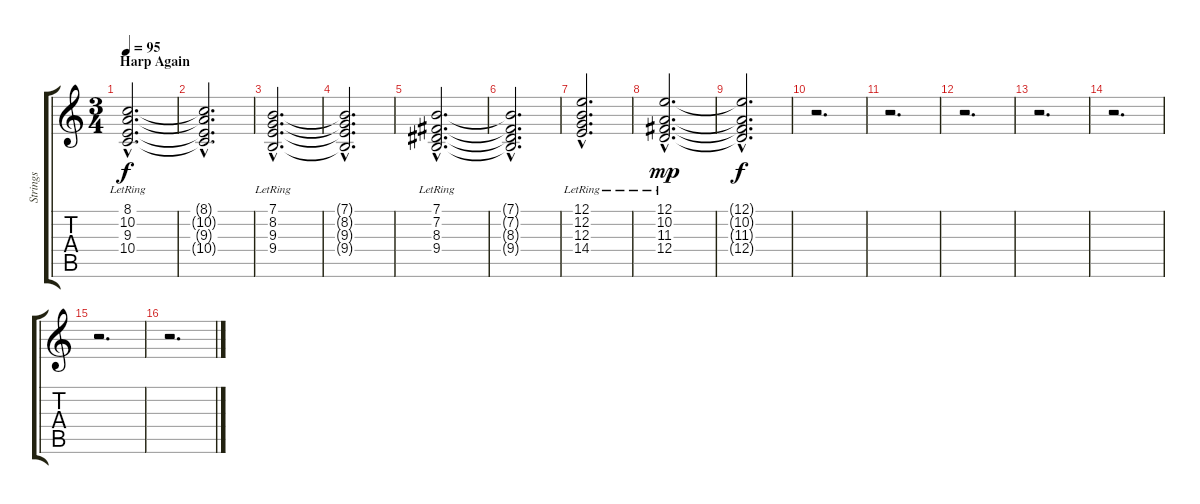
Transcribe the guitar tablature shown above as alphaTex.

\track ("Strings" "Strings") {instrument stringensemble2}
\staff {score tabs}
\tuning (E4 B3 G3 D3 A2 E2) {hide}
\ts (3 4)
\section ("" "Harp Again")
\tempo 95
\clef g2
\ks c
(8.1{hac} 10.2{hac} 9.3{hac} 10.4{hac lr}).2{d dy f} |
(8.1{hac t} 10.2{hac t} 9.3{hac t} 10.4{hac t}).2{d} |
(7.1{hac} 8.2{hac} 9.3{hac} 9.4{hac lr}).2{d} |
(7.1{hac t} 8.2{hac t} 9.3{hac t} 9.4{hac t}).2{d} |
(7.1{hac} 7.2{hac} 8.3{hac} 9.4{hac lr}).2{d} |
(7.1{hac t} 7.2{hac t} 8.3{hac t} 9.4{hac t}).2{d} |
(12.1{hac} 12.2{hac} 12.3{hac} 14.4{hac lr}).2{d} |
(12.1{hac} 10.2{hac} 11.3{hac} 12.4{hac lr}).2{d dy mp volume 0} |
(12.1{hac t} 10.2{hac t} 11.3{hac t} 12.4{hac t}).2{d dy f} |
r.2{d} |
r.2{d} |
r.2{d} |
r.2{d} |
r.2{d} |
r.2{d} |
r.2{d}
